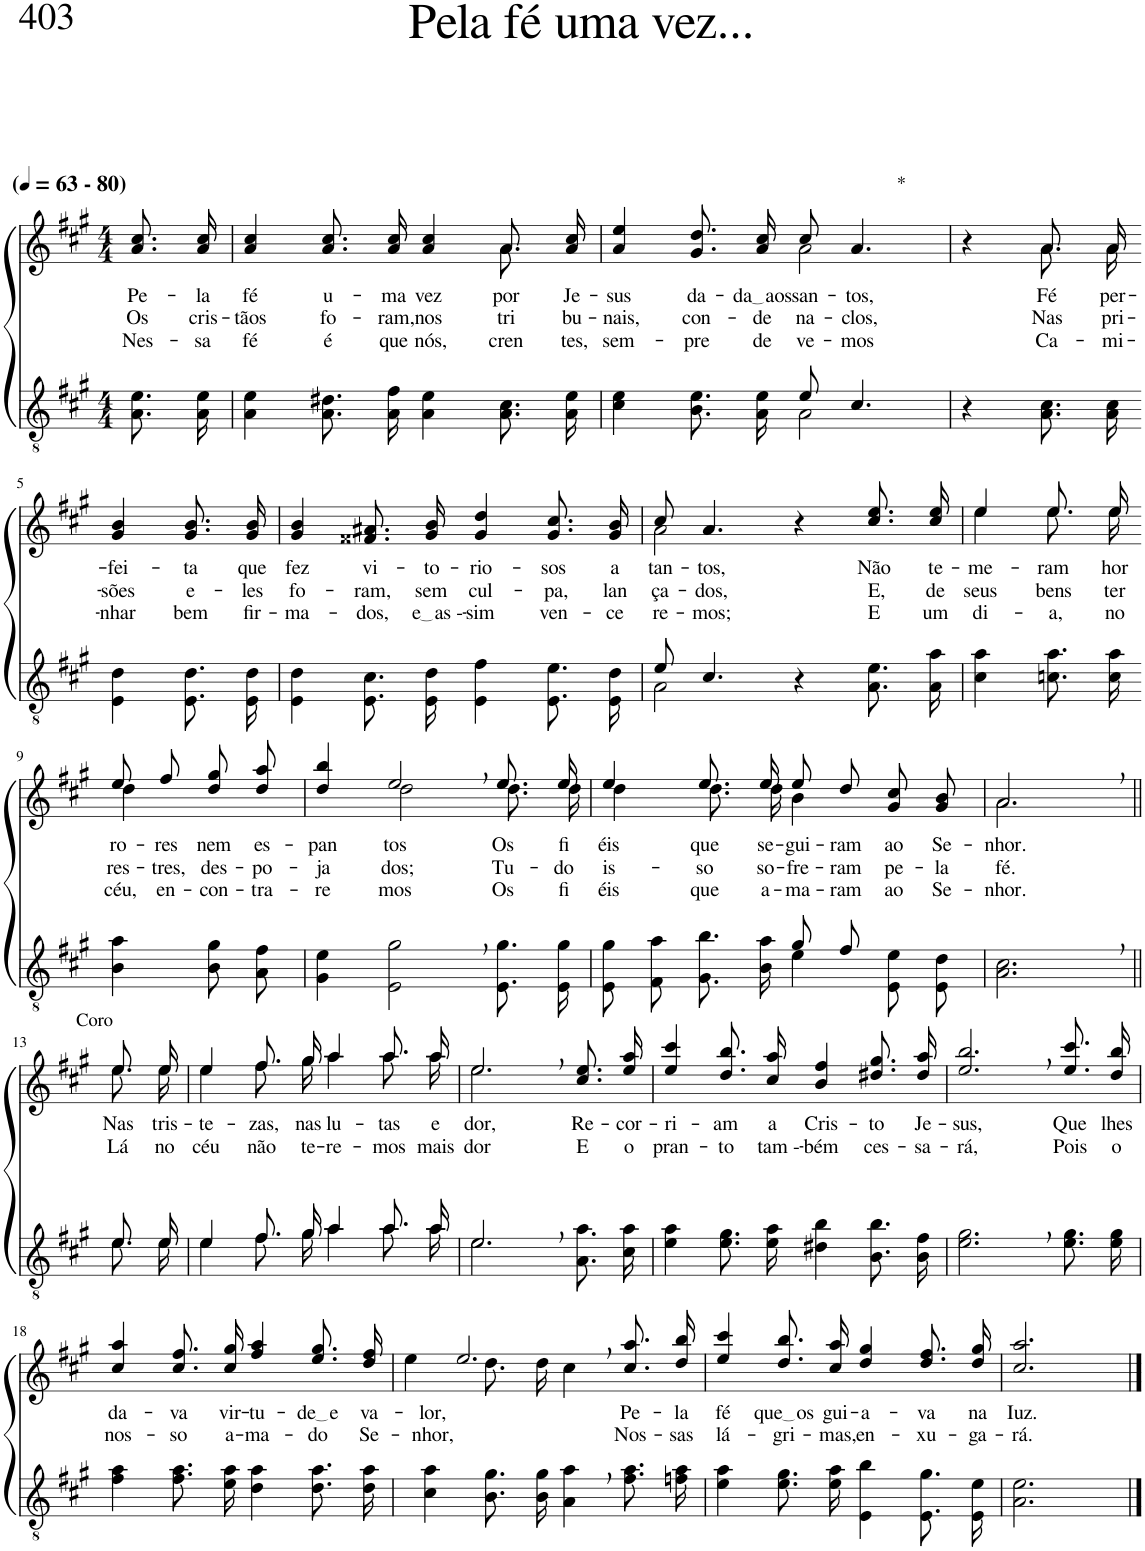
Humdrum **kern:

**kern	**kern	**text	**text	**text
*part2	*part1	*part1	*part1	*part1
*staff2	*staff1	*staff1	*staff1	*staff1
*I"Parte III e IV	*I"Parte I e II	*	*	*
*clefGv2	*clefG2	*	*	*
*Trd5c9	*Trd5c9	*	*	*
*k[f#c#g#]	*k[f#c#g#]	*	*	*
*M4/4	*M4/4	*	*	*
*MM63	*MM63	*	*	*
=1	=1	=1	=1	=1
!	!LO:TX:a:B:t=(	!	!	!
!	!LO:TX:a:B:t=- 80)	!	!	!
!	!	!LO:LY:b	!LO:LY:b	!LO:LY:b
8.A\ 8.e\L	8.a\ 8.cc#\L	Pe-	Os	Nes-
!	!	!LO:LY:b	!LO:LY:b	!LO:LY:b
16A\ 16e\Jk	16a\ 16cc#\Jk	-la	cris-	-sa
=2	=2	=2	=2	=2
!	!	!LO:LY:b	!LO:LY:b	!LO:LY:b
*	*^	*	*	*
4A\ 4e\	4a/ 4cc#/	2.ryy	fé	-tãos	fé
!	!	!	!LO:LY:b	!LO:LY:b	!LO:LY:b
8.A\ 8.d#X\L	8.a\ 8.cc#\L	.	u-	fo-	é
!	!	!	!LO:LY:b	!LO:LY:b	!LO:LY:b
16A\ 16f#\Jk	16a\ 16cc#\Jk	.	-ma	-ram,	que
!	!	!	!LO:LY:b	!LO:LY:b	!LO:LY:b
4A\ 4e\	4a/ 4cc#/	.	vez	nos	nós,
!	!	!	!LO:LY:b	!LO:LY:b	!LO:LY:b
8.A\ 8.c#\L	8.a\L	8.a\	por	tri-	cren-
!	!	!	!LO:LY:b	!LO:LY:b	!LO:LY:b
16A\ 16e\Jk	16a\ 16cc#\Jk	16ryy	Je-	-bu-	-tes,
=3	=3	=3	=3	=3	=3
*^	*	*	*	*	*
!	!	!	!	!LO:LY:b	!LO:LY:b	!LO:LY:b
2ryy	4c#\ 4e\	4a/ 4ee/	2ryy	-sus	-nais,	sem-
!	!	!	!	!LO:LY:b	!LO:LY:b	!LO:LY:b
.	8.B\ 8.e\L	8.g#/ 8.dd/L	.	da-	con-	-pre
!	!	!	!	!LO:LY:b	!LO:LY:b	!LO:LY:b
.	16A\ 16e\Jk	16a/ 16cc#/Jk	.	da aos	-de-	de-
!	!	!	!	!LO:LY:b	!LO:LY:b	!LO:LY:b
8e/	2A\	8cc#/	2a\	san-	-na-	-ve-
!	!	!LO:TX:a:t=*	!	!	!	!
!	!	!	!	!LO:LY:b	!LO:LY:b	!LO:LY:b
4.c#/	.	4.a/	.	-tos,	-clos,	-mos
*v	*v	*	*	*	*	*
=4	=4	=4	=4	=4	=4
4r	4r	4ryy	.	.	.
!	!	!	!LO:LY:b	!LO:LY:b	!LO:LY:b
8.A\ 8.c#\L	8.a/L	8.a\L	Fé	Nas	Ca-
!	!	!	!LO:LY:b	!LO:LY:b	!LO:LY:b
16A\ 16c#\Jk	16a/Jk	16a\Jk	per-	pri-	-mi-
!!LO:LB:g=z
=5-	=5-	=5-	=5-	=5-	=5-
!	!	!	!LO:LY:b	!LO:LY:b	!LO:LY:b
*	*v	*v	*	*	*
4E\ 4d\	4g#/ 4b/	-fei-	-sões	-nhar
!	!	!LO:LY:b	!LO:LY:b	!LO:LY:b
8.E/ 8.d/L	8.g#/ 8.b/L	-ta	e-	bem
!	!	!LO:LY:b	!LO:LY:b	!LO:LY:b
16E/ 16d/Jk	16g#/ 16b/Jk	que	-les	fir-
=6	=6	=6	=6	=6
!	!	!LO:LY:b	!LO:LY:b	!LO:LY:b
4E\ 4d\	4g#/ 4b/	fez	fo-	-ma-
!	!	!LO:LY:b	!LO:LY:b	!LO:LY:b
8.E/ 8.c#/L	8.f##X/ 8.a#X/L	vi-	-ram,	-dos,
!	!	!LO:LY:b	!LO:LY:b	!LO:LY:b
16E/ 16d/Jk	16g#/ 16b/Jk	-to-	sem	e as -
!	!	!LO:LY:b	!LO:LY:b	!LO:LY:b
4E\ 4f#\	4g#/ 4dd/	-rio-	cul-	-sim
!	!	!LO:LY:b	!LO:LY:b	!LO:LY:b
8.E/ 8.e/L	8.g#/ 8.cc#/L	-sos	-pa,	ven-
!	!	!LO:LY:b	!LO:LY:b	!LO:LY:b
16E/ 16d/Jk	16g#/ 16b/Jk	a	lan-	-ce-
=7	=7	=7	=7	=7
*^	*^	*	*	*
!	!	!	!	!LO:LY:b	!LO:LY:b	!LO:LY:b
8e/	2A\	8cc#/	2a\	tan-	-ça-	-re-
!	!	!	!	!LO:LY:b	!LO:LY:b	!LO:LY:b
4.c#/	.	4.a/	.	-tos,	-dos,	-mos;
4r	4ryy	4r	2ryy	.	.	.
!	!	!	!	!LO:LY:b	!LO:LY:b	!LO:LY:b
4ryy	8.A\ 8.e\L	8.cc#\ 8.ee\L	.	Não	E,	E
!	!	!	!	!LO:LY:b	!LO:LY:b	!LO:LY:b
.	16A\ 16a\Jk	16cc#\ 16ee\Jk	.	te-	de	um
=8	=8	=8	=8	=8	=8	=8
!	!	!	!	!LO:LY:b	!LO:LY:b	!LO:LY:b
*v	*v	*	*	*	*	*
4c#\ 4a\	4ee\	4ee/	-me-	seus	di-
!	!	!	!LO:LY:b	!LO:LY:b	!LO:LY:b
8.cn\ 8.a\L	8.ee\L	8.ee/L	-ram	bens	-a,
!	!	!	!LO:LY:b	!LO:LY:b	!LO:LY:b
16c\ 16a\Jk	16ee\Jk	16ee/Jk	hor-	ter-	no
!!LO:LB:g=z	!!
=9-	=9-	=9-	=9-	=9-	=9-
!	!	!	!LO:LY:b	!LO:LY:b	!LO:LY:b
4B\ 4a\	8ee/L	4dd\	-ro-	-res-	céu,
!	!	!	!LO:LY:b	!LO:LY:b	!LO:LY:b
.	8ff#/J	.	-res	-tres,	en-
!	!	!	!LO:LY:b	!LO:LY:b	!LO:LY:b
8B\ 8g#\L	8dd\ 8gg#\L	4ryy	nem	des-	-con-
!	!	!	!LO:LY:b	!LO:LY:b	!LO:LY:b
8A\ 8f#\J	8dd\ 8aa\J	.	es-	-po-	-tra-
=10	=10	=10	=10	=10	=10
!	!	!	!LO:LY:b	!LO:LY:b	!LO:LY:b
4G#\ 4e\	4dd/ 4bb/	4ryy	-pan-	-ja-	-re-
!	!	!	!LO:LY:b	!LO:LY:b	!LO:LY:b
2E\, 2g#\,	2ee,/	2dd\	-tos	-dos;	-mos
!	!	!	!LO:LY:b	!LO:LY:b	!LO:LY:b
8.E\ 8.g#\L	8.ee/L	8.dd\L	Os	Tu-	Os
!	!	!	!LO:LY:b	!LO:LY:b	!LO:LY:b
16E\ 16g#\Jk	16ee/Jk	16dd\Jk	fi-	-do	fi-
=11	=11	=11	=11	=11	=11
*^	*	*	*	*	*
!	!	!	!	!LO:LY:b	!LO:LY:b	!LO:LY:b
2ryy	8E\ 8g#\L	4dd\	4ee/	-éis	is-	-éis
.	8F#\ 8a\J	.	.	.	.	.
!	!	!	!	!LO:LY:b	!LO:LY:b	!LO:LY:b
.	8.G#\ 8.b\L	8.dd\L	8.ee/L	que	-so	que
!	!	!	!	!LO:LY:b	!LO:LY:b	!LO:LY:b
.	16B\ 16a\Jk	16dd\Jk	16ee/Jk	se-	so-	a-
!	!	!	!	!LO:LY:b	!LO:LY:b	!LO:LY:b
8g#/L	4e\	4b\	8ee/L	-gui-	-fre-	-ma-
!	!	!	!	!LO:LY:b	!LO:LY:b	!LO:LY:b
8f#/J	.	.	8dd/J	-ram	-ram	-ram
!	!	!	!	!LO:LY:b	!LO:LY:b	!LO:LY:b
4ryy	8E/ 8e/L	4ryy	8g#/ 8cc#/L	ao	pe-	ao
!	!	!	!	!LO:LY:b	!LO:LY:b	!LO:LY:b
.	8E/ 8d/J	.	8g#/ 8b/J	Se-	-la	Se-
=12	=12	=12	=12	=12	=12	=12
!	!	!	!	!LO:LY:b	!LO:LY:b	!LO:LY:b
*v	*v	*	*	*	*	*
2.A\, 2.c#\,	2.a,/	2.a\	-nhor.	fé.	-nhor.
!!LO:LB:g=z	!!
=13||	=13||	=13||	=13||	=13||	=13||
*^	*	*	*	*	*
!	!	!LO:TX:a:t=Coro	!	!	!	!
!	!	!	!	!LO:LY:b	!LO:LY:b	!
8.e/L	8.e\L	8.ee/L	8.ee\L	Nas	Lá	.
!	!	!	!	!LO:LY:b	!LO:LY:b	!
16e/Jk	16e\Jk	16ee/Jk	16ee\Jk	tris-	no	.
=14	=14	=14	=14	=14	=14	=14
!	!	!	!	!LO:LY:b	!LO:LY:b	!
4e/	4e\	4ee/	4ee\	-te-	céu	.
!	!	!	!	!LO:LY:b	!LO:LY:b	!
8.f#/L	8.f#\L	8.ff#/L	8.ff#\L	-zas,	não	.
!	!	!	!	!LO:LY:b	!LO:LY:b	!
16g#/Jk	16g#\Jk	16gg#/Jk	16gg#\Jk	nas	te-	.
!	!	!	!	!LO:LY:b	!LO:LY:b	!
4a/	4a\	4aa/	4aa\	lu-	-re-	.
!	!	!	!	!LO:LY:b	!LO:LY:b	!
8.a/L	8.a\L	8.aa/L	8.aa\L	-tas	-mos	.
!	!	!	!	!LO:LY:b	!LO:LY:b	!
16a/Jk	16a\Jk	16aa/Jk	16aa\Jk	e	mais	.
=15	=15	=15	=15	=15	=15	=15
!	!	!	!	!LO:LY:b	!LO:LY:b	!
2.e,/	2.e\	2.ee,/	2.ee\	dor,	dor	.
!	!	!	!	!LO:LY:b	!LO:LY:b	!
4ryy	8.A\ 8.a\L	8.cc#\ 8.ee\L	4ryy	Re-	E	.
!	!	!	!	!LO:LY:b	!LO:LY:b	!
.	16c#\ 16a\Jk	16ee\ 16aa\Jk	.	-cor-	o	.
*	*	*v	*v	*	*	*
=16	=16	=16	=16	=16	=16
!	!	!	!LO:LY:b	!LO:LY:b	!
*v	*v	*	*	*	*
4e\ 4a\	4ee/ 4ccc#/	-ri-	pran-	.
!	!	!LO:LY:b	!LO:LY:b	!
8.e\ 8.g#\L	8.dd\ 8.bb\L	-am	-to	.
!	!	!LO:LY:b	!LO:LY:b	!
16e\ 16a\Jk	16cc#\ 16aa\Jk	a	tam --	.
!	!	!LO:LY:b	!LO:LY:b	!
4d#X\ 4b\	4b/ 4ff#/	Cris-	-bém	.
!	!	!LO:LY:b	!LO:LY:b	!
8.B\ 8.b\L	8.dd#X\ 8.gg#\L	-to	ces-	.
!	!	!LO:LY:b	!LO:LY:b	!
16B\ 16f#\Jk	16dd#\ 16aa\Jk	Je-	-sa-	.
=17	=17	=17	=17	=17
!	!	!LO:LY:b	!LO:LY:b	!
2.e\, 2.g#\,	2.ee/, 2.bb/,	-sus,	-rá,	.
!	!	!LO:LY:b	!LO:LY:b	!
8.e\ 8.g#\L	8.ee\ 8.ccc#\L	Que	Pois	.
!	!	!LO:LY:b	!LO:LY:b	!
16e\ 16g#\Jk	16dd\ 16bb\Jk	lhes	o	.
!!LO:LB:g=z
=18	=18	=18	=18	=18
!	!	!LO:LY:b	!LO:LY:b	!
4f#\ 4a\	4cc#/ 4aa/	da-	nos-	.
!	!	!LO:LY:b	!LO:LY:b	!
8.f#\ 8.a\L	8.cc#\ 8.ff#\L	-va	-so	.
!	!	!LO:LY:b	!LO:LY:b	!
16e\ 16a\Jk	16cc#\ 16gg#\Jk	vir-	a-	.
!	!	!LO:LY:b	!LO:LY:b	!
4d\ 4a\	4ff#/ 4aa/	-tu-	-ma-	.
!	!	!LO:LY:b	!LO:LY:b	!
8.d\ 8.a\L	8.ee\ 8.gg#\L	de e	-do	.
!	!	!LO:LY:b	!LO:LY:b	!
16d\ 16a\Jk	16dd\ 16ff#\Jk	va-	Se-	.
=19	=19	=19	=19	=19
!	!	!LO:LY:b	!LO:LY:b	!
*	*^	*	*	*
4c#\ 4a\	2.ee,/	4ee\	-lor,	-nhor,	.
8.B\ 8.g#\L	.	8.dd\L	.	.	.
16B\ 16g#\Jk	.	16dd\Jk	.	.	.
4A\, 4a\,	.	4cc#\	.	.	.
!	!	!	!LO:LY:b	!LO:LY:b	!
8.f#\ 8.a\L	8.cc#\ 8.aa\L	4ryy	Pe-	Nos-	.
!	!	!	!LO:LY:b	!LO:LY:b	!
16fn\ 16a\Jk	16dd\ 16bb\Jk	.	-la	-sas	.
*	*v	*v	*	*	*
=20	=20	=20	=20	=20
!	!	!LO:LY:b	!LO:LY:b	!
4e\ 4a\	4ee/ 4ccc#/	fé	lá-	.
!	!	!LO:LY:b	!LO:LY:b	!
8.e\ 8.g#\L	8.dd\ 8.bb\L	que os	-gri-	.
!	!	!LO:LY:b	!LO:LY:b	!
16e\ 16a\Jk	16cc#\ 16aa\Jk	gui-	-mas,	.
!	!	!LO:LY:b	!LO:LY:b	!
4E\ 4b\	4dd/ 4gg#/	-a-	en-	.
!	!	!LO:LY:b	!LO:LY:b	!
8.E/ 8.g#/L	8.dd\ 8.ff#\L	-va	-xu-	.
!	!	!LO:LY:b	!LO:LY:b	!
16E/ 16e/Jk	16dd\ 16gg#\Jk	na	-ga-	.
=21	=21	=21	=21	=21
!	!	!LO:LY:b	!LO:LY:b	!
2.A\ 2.e\	2.cc#/ 2.aa/	Iuz.	-rá.	.
==	==	==	==	==
*-	*-	*-	*-	*-
